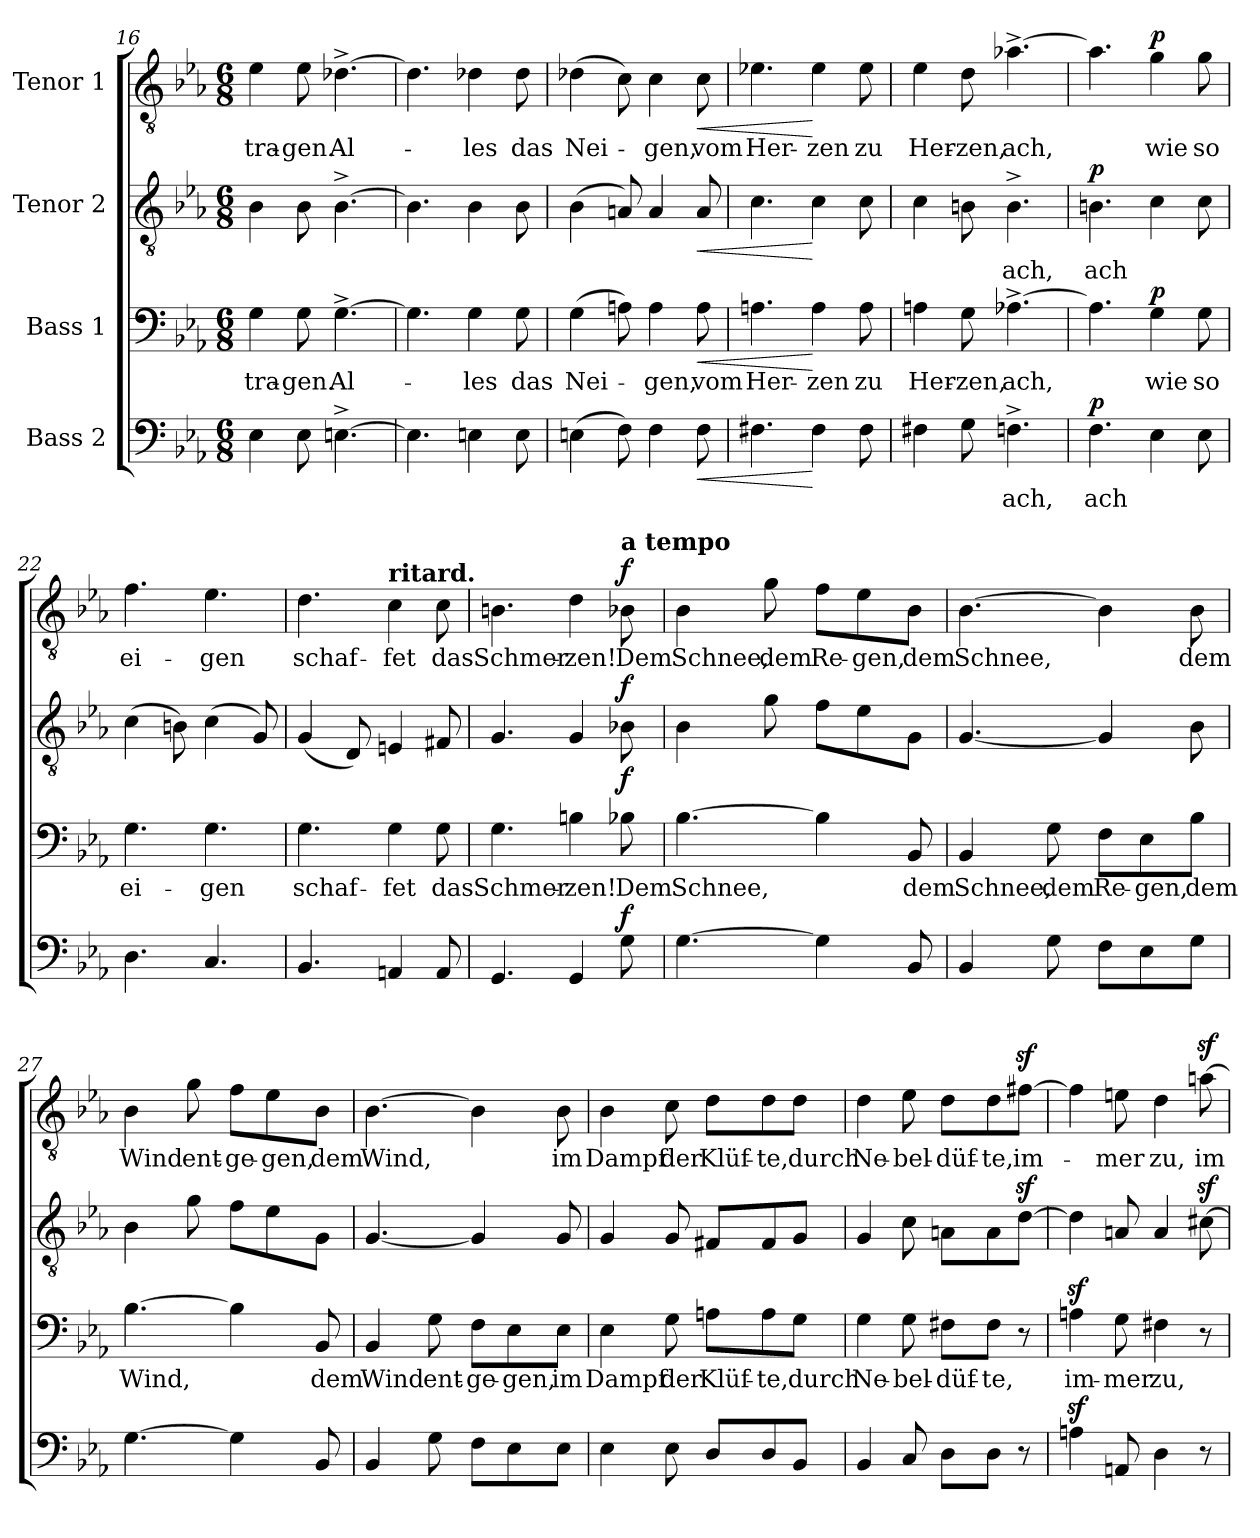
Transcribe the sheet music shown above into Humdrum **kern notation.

**kern	**text	**dynam	**kern	**text	**dynam	**kern	**text	**dynam	**kern	**text	**dynam
*part4	*part4	*part4	*part3	*part3	*part3	*part2	*part2	*part2	*part1	*part1	*part1
*staff4	*staff4	*staff4	*staff3	*staff3	*staff3	*staff2	*staff2	*staff2	*staff1	*staff1	*staff1
*I"Bass 2	*	*	*I"Bass 1	*	*	*I"Tenor 2	*	*	*I"Tenor 1	*	*
*clefF4	*	*	*clefF4	*	*	*clefGv2	*	*	*clefGv2	*	*
*k[b-e-a-]	*	*	*k[b-e-a-]	*	*	*k[b-e-a-]	*	*	*k[b-e-a-]	*	*
*M6/8	*	*	*M6/8	*	*	*M6/8	*	*	*M6/8	*	*
=16	=16	=16	=16	=16	=16	=16	=16	=16	=16	=16	=16
4E-\	.	.	4G\	-tra-	.	4B-\	.	.	4e-\	-tra-	.
8E-\	.	.	8G\	-gen.	.	8B-\	.	.	8e-\	-gen.	.
[4.En^\	.	.	[4.G^\	Al-	.	[4.B-^\	.	.	[4.d-X^\	Al-	.
=17	=17	=17	=17	=17	=17	=17	=17	=17	=17	=17	=17
4.E\]	.	.	4.G\]	.	.	4.B-\]	.	.	4.d-\]	.	.
4En\	.	.	4G\	-les	.	4B-\	.	.	4d-X\	-les	.
8E\	.	.	8G\	das	.	8B-\	.	.	8d-\	das	.
!!LO:PB:g=z
=18	=18	=18	=18	=18	=18	=18	=18	=18	=18	=18	=18
(4En\	.	.	(4G\	Nei-	.	(4B-\	.	.	(4d-X\	Nei-	.
8F\)	.	.	8An\)	.	.	8An/)	.	.	8c\)	.	.
4F\	.	.	4A\	-gen,	.	4A/	.	.	4c\	-gen,	.
!	!	!LO:HP:b	!	!	!LO:HP:b	!	!	!LO:HP:b	!	!	!LO:HP:b
8F\	.	<	8A\	vom	<	8A/	.	<	8c\	vom	<
=19	=19	=19	=19	=19	=19	=19	=19	=19	=19	=19	=19
4.F#X\	.	.	4.An\	Her-	.	4.c\	.	.	4.e-X\	Her-	.
4F#\	.	[	4A\	-zen	[	4c\	.	[	4e-\	-zen	[
8F#\	.	.	8A\	zu	.	8c\	.	.	8e-\	zu	.
=20	=20	=20	=20	=20	=20	=20	=20	=20	=20	=20	=20
4F#X\	.	.	4An\	Her-	.	4c\	.	.	4e-\	Her-	.
8G\	.	.	8G\	-zen,	.	8Bn\	.	.	8d\	-zen,	.
4.Fn^\	ach,	.	[4.A-X^\	ach,	.	4.B^\	ach,	.	[4.a-X^\	ach,	.
=21	=21	=21	=21	=21	=21	=21	=21	=21	=21	=21	=21
!	!	!LO:DY:a	!	!	!	!	!	!LO:DY:a	!	!	!
4.F\	ach	p	4.A-\]	.	.	4.Bn\	ach	p	4.a-\]	.	.
!	!	!	!	!	!LO:DY:a	!	!	!	!	!	!LO:DY:a
4E-\	.	.	4G\	wie	p	4c\	.	.	4g\	wie	p
8E-\	.	.	8G\	so	.	8c\	.	.	8g\	so	.
=22	=22	=22	=22	=22	=22	=22	=22	=22	=22	=22	=22
4.D\	.	.	4.G\	ei-	.	(4c\	.	.	4.f\	ei-	.
.	.	.	.	.	.	8Bn\)	.	.	.	.	.
4.C/	.	.	4.G\	-gen	.	(4c\	.	.	4.e-\	-gen	.
.	.	.	.	.	.	8G/)	.	.	.	.	.
!!LO:LB:g=z
=23	=23	=23	=23	=23	=23	=23	=23	=23	=23	=23	=23
4.BB-/	.	.	4.G\	schaf-	.	(4G/	.	.	4.d\	schaf-	.
.	.	.	.	.	.	8D/)	.	.	.	.	.
!	!	!	!	!	!	!	!	!	!LO:TX:a:B:t=ritard.	!	!
4AAn/	.	.	4G\	-fet	.	4En/	.	.	4c\	-fet	.
8AA/	.	.	8G\	das	.	8F#X/	.	.	8c\	das	.
=24	=24	=24	=24	=24	=24	=24	=24	=24	=24	=24	=24
4.GG/	.	.	4.G\	Schmer-	.	4.G/	.	.	4.Bn\	Schmer-	.
4GG/	.	.	4Bn\	-zen!	.	4G/	.	.	4d\	-zen!	.
!	!	!	!	!	!	!	!	!	!LO:TX:a:B:t=a tempo	!	!
!	!	!LO:DY:a	!	!	!LO:DY:a	!	!	!LO:DY:a	!	!	!LO:DY:a
8G\	.	f	8B-X\	Dem	f	8B-X\	.	f	8B-X\	Dem	f
=25	=25	=25	=25	=25	=25	=25	=25	=25	=25	=25	=25
[4.G\	.	.	[4.B-\	Schnee,	.	4B-\	.	.	4B-\	Schnee,	.
.	.	.	.	.	.	8g\	.	.	8g\	dem	.
4G\]	.	.	4B-\]	.	.	8f\L	.	.	8f\L	Re-	.
.	.	.	.	.	.	8e-\	.	.	8e-\	-gen,	.
8BB-/	.	.	8BB-/	dem	.	8G\J	.	.	8B-\J	dem	.
=26	=26	=26	=26	=26	=26	=26	=26	=26	=26	=26	=26
4BB-/	.	.	4BB-/	Schnee,	.	[4.G/	.	.	[4.B-\	Schnee,	.
8G\	.	.	8G\	dem	.	.	.	.	.	.	.
8F\L	.	.	8F\L	Re-	.	4G/]	.	.	4B-\]	.	.
8E-\	.	.	8E-\	-gen,	.	.	.	.	.	.	.
8G\J	.	.	8B-\J	dem	.	8B-\	.	.	8B-\	dem	.
!!LO:LB:g=z
=27	=27	=27	=27	=27	=27	=27	=27	=27	=27	=27	=27
[4.G\	.	.	[4.B-\	Wind,	.	4B-\	.	.	4B-\	Wind	.
.	.	.	.	.	.	8g\	.	.	8g\	ent-	.
4G\]	.	.	4B-\]	.	.	8f\L	.	.	8f\L	-ge-	.
.	.	.	.	.	.	8e-\	.	.	8e-\	-gen,	.
8BB-/	.	.	8BB-/	dem	.	8G\J	.	.	8B-\J	dem	.
=28	=28	=28	=28	=28	=28	=28	=28	=28	=28	=28	=28
4BB-/	.	.	4BB-/	Wind	.	[4.G/	.	.	[4.B-\	Wind,	.
8G\	.	.	8G\	ent-	.	.	.	.	.	.	.
8F\L	.	.	8F\L	-ge-	.	4G/]	.	.	4B-\]	.	.
8E-\	.	.	8E-\	-gen,	.	.	.	.	.	.	.
8E-\J	.	.	8E-\J	im	.	8G/	.	.	8B-\	im	.
=29	=29	=29	=29	=29	=29	=29	=29	=29	=29	=29	=29
4E-\	.	.	4E-\	Dampf	.	4G/	.	.	4B-\	Dampf	.
8E-\	.	.	8G\	der	.	8G/	.	.	8c\	der	.
8D/L	.	.	8An\L	Klüf-	.	8F#X/L	.	.	8d\L	Klüf-	.
8D/	.	.	8A\	-te,	.	8F#/	.	.	8d\	-te,	.
8BB-/J	.	.	8G\J	durch	.	8G/J	.	.	8d\J	durch	.
=30	=30	=30	=30	=30	=30	=30	=30	=30	=30	=30	=30
4BB-/	.	.	4G\	Ne-	.	4G/	.	.	4d\	Ne-	.
8C/	.	.	8G\	-bel-	.	8c\	.	.	8e-\	-bel-	.
8D\L	.	.	8F#X\L	-düf-	.	8An\L	.	.	8d\L	-düf-	.
8D\J	.	.	8F#\J	-te,	.	8A\	.	.	8d\	-te,	.
8r	.	.	8r	.	.	[8dz>\J	.	.	[8f#Xz>\J	im-	.
!!LO:LB:g=z
=31	=31	=31	=31	=31	=31	=31	=31	=31	=31	=31	=31
4Anz>\	.	.	4Anz>\	im-	.	4d\]	.	.	4f#\]	.	.
8AAn/	.	.	8G\	-mer	.	8An/	.	.	8en\	-mer	.
4D\	.	.	4F#X\	zu,	.	4A/	.	.	4d\	zu,	.
8r	.	.	8r	.	.	[8c#Xz>\	.	.	[8anz>\	im-	.
=	=	=	=	=	=	=	=	=	=	=	=
*-	*-	*-	*-	*-	*-	*-	*-	*-	*-	*-	*-
